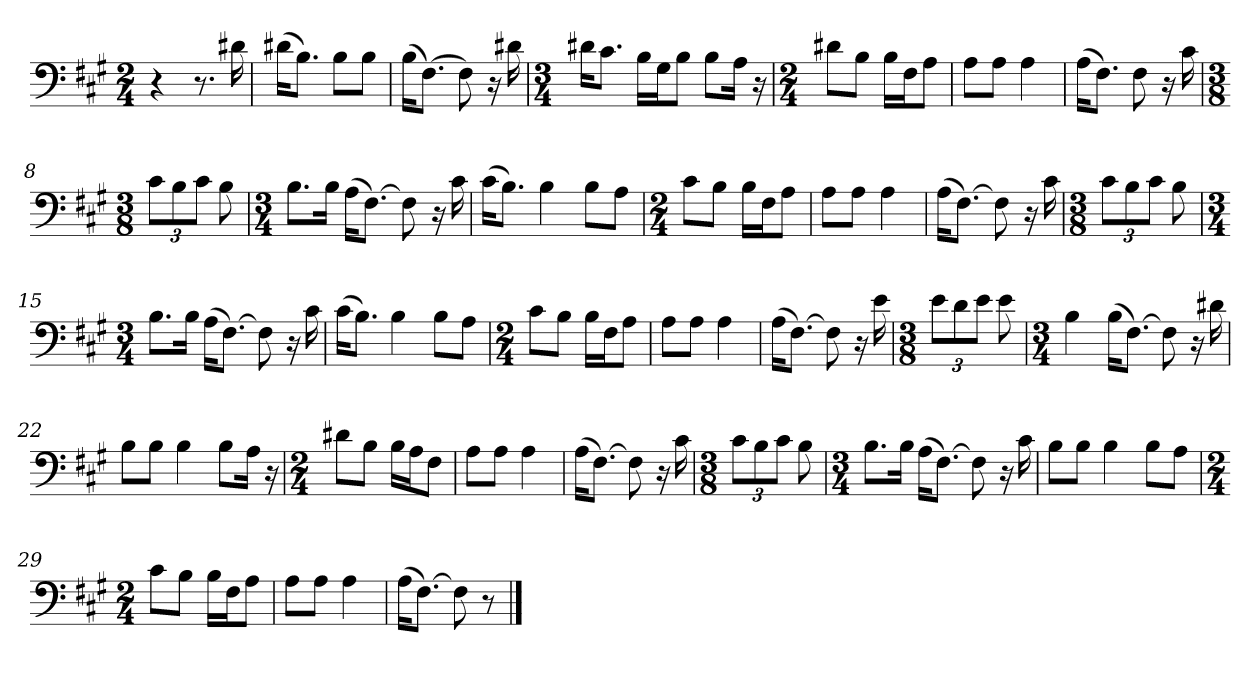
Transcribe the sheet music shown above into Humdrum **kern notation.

**kern
*part1
*staff1
*clefF4
*k[f#c#g#]
*M2/4
=1
4r
8.r
16d#X\
=2
(16d#X\KL
8.B\J)
8B\L
8B\J
=3
(16B\KL
(8.F#\J)
8F#\)
16r
16d#X\
=4
*M3/4
16d#X\KL
8.c#\J
16B\LL
16G#\J
8B\J
8B\L
16A\Jk
16r
=5
*M2/4
8d#X\L
8B\J
16B\LL
16F#\J
8A\J
=6
8A\L
8A\J
4A\
=7
(16A\KL
8.F#\J)
8F#\
16r
16c#\
=8
*M3/8
12c#\L
12B\
12c#\J
8B\
=9
*M3/4
8.B\L
16B\Jk
(16A\KL
[8.F#\J)
8F#\]
16r
16c#\
=10
(16c#\KL
8.B\J)
4B\
8B\L
8A\J
=11
*M2/4
8c#\L
8B\J
16B\LL
16F#\J
8A\J
=12
8A\L
8A\J
4A\
=13
(16A\KL
[8.F#\J)
8F#\]
16r
16c#\
=14
*M3/8
12c#\L
12B\
12c#\J
8B\
=15
*M3/4
8.B\L
16B\Jk
(16A\KL
[8.F#\J)
8F#\]
16r
16c#\
=16
(16c#\KL
8.B\J)
4B\
8B\L
8A\J
=17
*M2/4
8c#\L
8B\J
16B\LL
16F#\J
8A\J
=18
8A\L
8A\J
4A\
=19
(16A\KL
[8.F#\J)
8F#\]
16r
16e\
=20
*M3/8
12e\L
12d\
12e\J
8e\
=21
*M3/4
4B\
(16B\KL
[8.F#\J)
8F#\]
16r
16d#X\
=22
8B\L
8B\J
4B\
8B\L
16A\Jk
16r
=23
*M2/4
8d#X\L
8B\J
16B\LL
16A\J
8F#\J
=24
8A\L
8A\J
4A\
=25
(16A\KL
[8.F#\J)
8F#\]
16r
16c#\
=26
*M3/8
12c#\L
12B\
12c#\J
8B\
=27
*M3/4
8.B\L
16B\Jk
(16A\KL
[8.F#\J)
8F#\]
16r
16c#\
=28
8B\L
8B\J
4B\
8B\L
8A\J
=29
*M2/4
8c#\L
8B\J
16B\LL
16F#\J
8A\J
=30
8A\L
8A\J
4A\
=31
(16A\KL
[8.F#\J)
8F#\]
8r
==
*-
